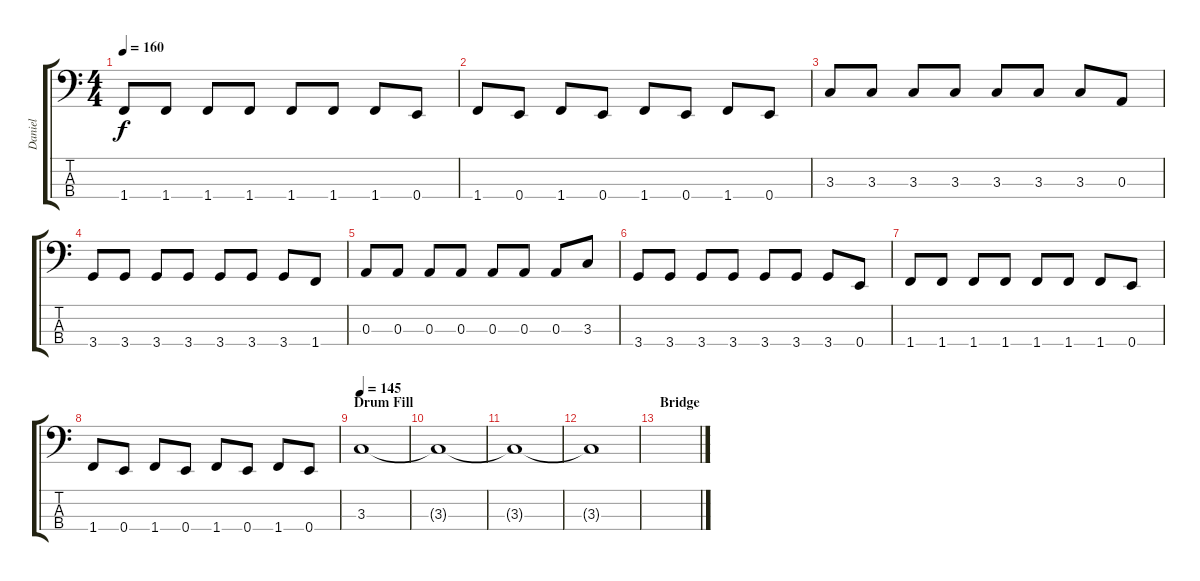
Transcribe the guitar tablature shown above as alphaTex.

\track ("Daniel" "Daniel") {instrument electricbassfinger}
\staff {score tabs}
\tuning (G2 D2 A1 E1) {hide}
\ts (4 4)
\tempo 160
\clef f4
\ks c
1.4.8{dy f} 1.4.8 1.4.8 1.4.8 1.4.8 1.4.8 1.4.8 0.4.8 |
1.4.8 0.4.8 1.4.8 0.4.8 1.4.8 0.4.8 1.4.8 0.4.8 |
3.3.8 3.3.8 3.3.8 3.3.8 3.3.8 3.3.8 3.3.8 0.3.8 |
3.4.8 3.4.8 3.4.8 3.4.8 3.4.8 3.4.8 3.4.8 1.4.8 |
0.3.8 0.3.8 0.3.8 0.3.8 0.3.8 0.3.8 0.3.8 3.3.8 |
3.4.8 3.4.8 3.4.8 3.4.8 3.4.8 3.4.8 3.4.8 0.4.8 |
1.4.8 1.4.8 1.4.8 1.4.8 1.4.8 1.4.8 1.4.8 0.4.8 |
1.4.8 0.4.8 1.4.8 0.4.8 1.4.8 0.4.8 1.4.8 0.4.8 |
\section ("" "Drum Fill")
\tempo 145
3.3.1 |
3.3{t}.1 |
3.3{t}.1 |
3.3{t}.1 |
\section ("" "Bridge")
